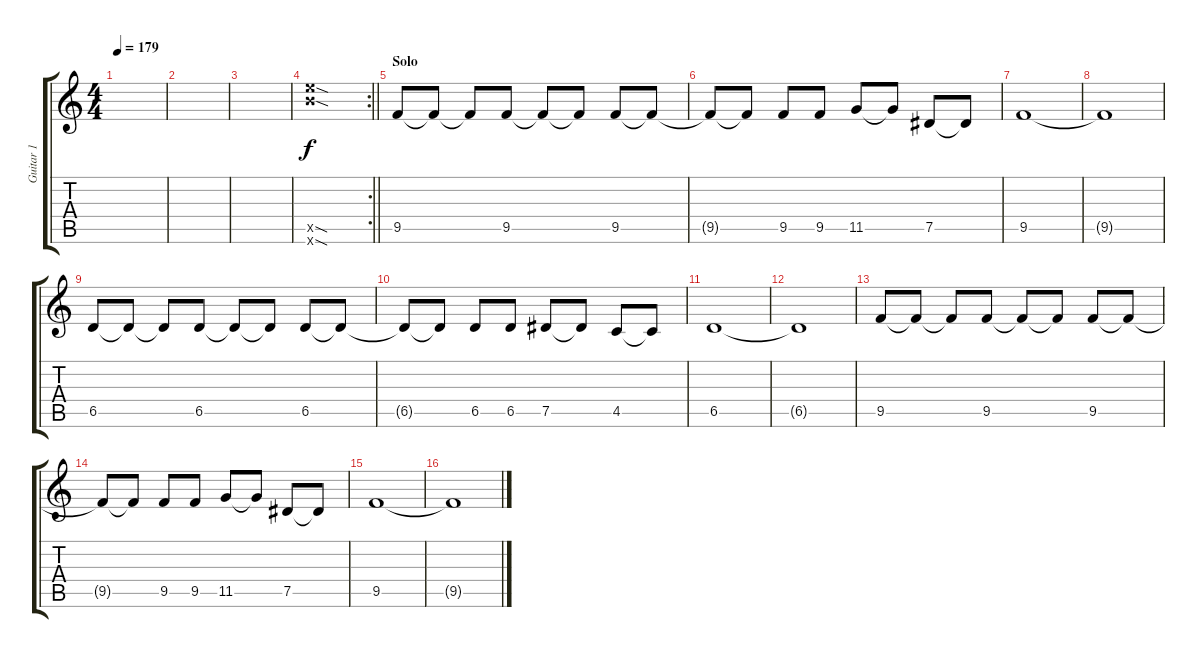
\track ("Guitar 1" "Guitar 1") {instrument overdrivenguitar}
\staff {score tabs}
\tuning (Eb4 Bb3 Gb3 Db3 Ab2 Eb2) {hide}
\ts (4 4)
\tempo 179
\clef g2
\ks c
|
|
|
\rc 2
\barLineRight lightlight
(20.5{sod x} 20.6{sod x}).1 |
\section ("" "Solo")
9.5.8 9.5{t}.8 9.5{t}.8 9.5.8 9.5{t}.8 9.5{t}.8 9.5.8 9.5{t}.8 |
9.5{t}.8 9.5{t}.8 9.5.8 9.5.8 11.5.8 11.5{t}.8 7.5.8 7.5{t}.8 |
9.5.1 |
9.5{t}.1 |
6.5.8 6.5{t}.8 6.5{t}.8 6.5.8 6.5{t}.8 6.5{t}.8 6.5.8 6.5{t}.8 |
6.5{t}.8 6.5{t}.8 6.5.8 6.5.8 7.5.8 7.5{t}.8 4.5.8 4.5{t}.8 |
6.5.1 |
6.5{t}.1 |
9.5.8 9.5{t}.8 9.5{t}.8 9.5.8 9.5{t}.8 9.5{t}.8 9.5.8 9.5{t}.8 |
9.5{t}.8 9.5{t}.8 9.5.8 9.5.8 11.5.8 11.5{t}.8 7.5.8 7.5{t}.8 |
9.5.1 |
9.5{t}.1
